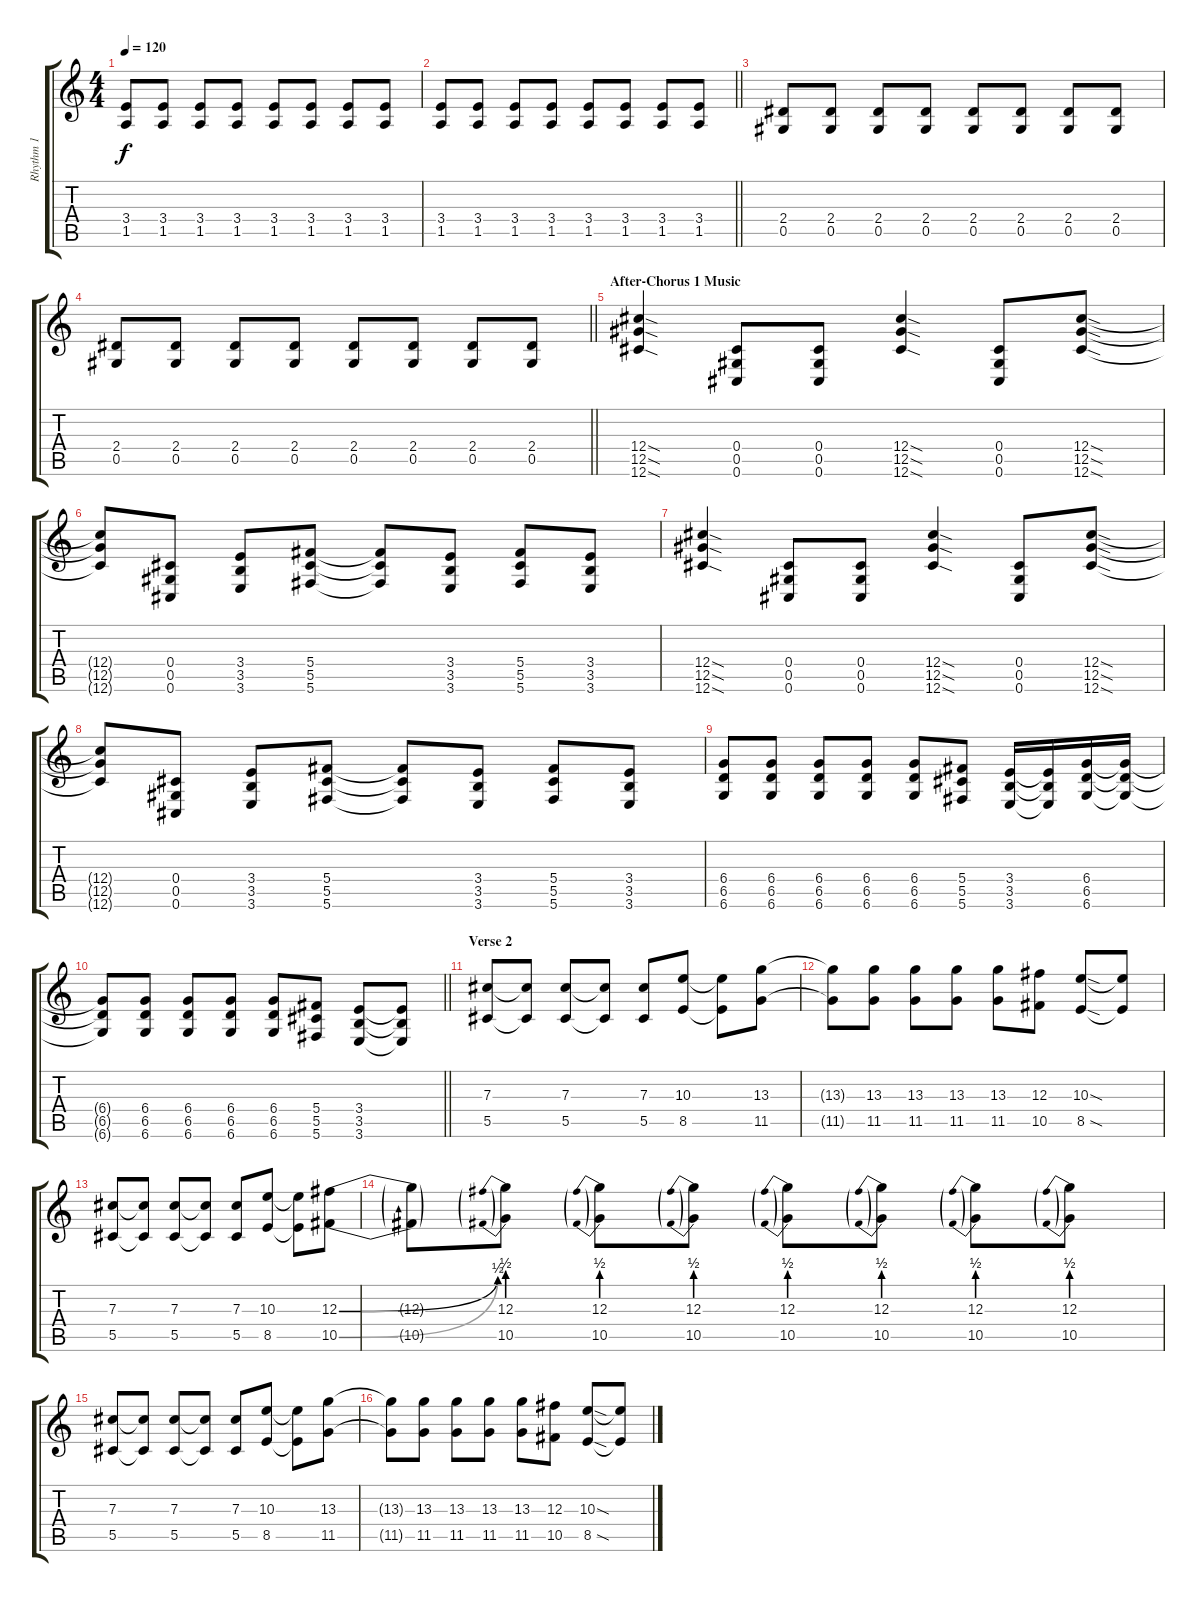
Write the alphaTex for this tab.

\track ("Rhythm 1" "Rhythm 1") {instrument distortionguitar}
\staff {score tabs}
\tuning (Eb4 Bb3 Gb3 Db3 Ab2 Db2) {hide}
\ts (4 4)
\tempo 120
\clef g2
\ks c
(3.4 1.5).8{dy f} (3.4 1.5).8 (3.4 1.5).8 (3.4 1.5).8 (3.4 1.5).8 (3.4 1.5).8 (3.4 1.5).8 (3.4 1.5).8 |
\barLineRight lightlight
(3.4 1.5).8 (3.4 1.5).8 (3.4 1.5).8 (3.4 1.5).8 (3.4 1.5).8 (3.4 1.5).8 (3.4 1.5).8 (3.4 1.5).8 |
(2.4 0.5).8 (2.4 0.5).8 (2.4 0.5).8 (2.4 0.5).8 (2.4 0.5).8 (2.4 0.5).8 (2.4 0.5).8 (2.4 0.5).8 |
\barLineRight lightlight
(2.4 0.5).8 (2.4 0.5).8 (2.4 0.5).8 (2.4 0.5).8 (2.4 0.5).8 (2.4 0.5).8 (2.4 0.5).8 (2.4 0.5).8 |
\section ("" "After-Chorus 1 Music")
(12.4{sod} 12.5{sod} 12.6{sod}).4 (0.4 0.5 0.6).8 (0.4 0.5 0.6).8 (12.4{sod} 12.5{sod} 12.6{sod}).4 (0.4 0.5 0.6).8 (12.4{sod} 12.5{sod} 12.6{sod}).8 |
(12.4{t} 12.5{t} 12.6{t}).8 (0.4 0.5 0.6).8 (3.4 3.5 3.6).8 (5.4 5.5 5.6).8 (5.4{t} 5.5{t} 5.6{t}).8 (3.4 3.5 3.6).8 (5.4 5.5 5.6).8 (3.4 3.5 3.6).8 |
(12.4{sod} 12.5{sod} 12.6{sod}).4 (0.4 0.5 0.6).8 (0.4 0.5 0.6).8 (12.4{sod} 12.5{sod} 12.6{sod}).4 (0.4 0.5 0.6).8 (12.4{sod} 12.5{sod} 12.6{sod}).8 |
(12.4{t} 12.5{t} 12.6{t}).8 (0.4 0.5 0.6).8 (3.4 3.5 3.6).8 (5.4 5.5 5.6).8 (5.4{t} 5.5{t} 5.6{t}).8 (3.4 3.5 3.6).8 (5.4 5.5 5.6).8 (3.4 3.5 3.6).8 |
(6.4 6.5 6.6).8 (6.4 6.5 6.6).8 (6.4 6.5 6.6).8 (6.4 6.5 6.6).8 (6.4 6.5 6.6).8 (5.4 5.5 5.6).8 (3.4 3.5 3.6).16 (3.4{t} 3.5{t} 3.6{t}).16 (6.4 6.5 6.6).16 (6.4{t} 6.5{t} 6.6{t}).16 |
\barLineRight lightlight
(6.4{t} 6.5{t} 6.6{t}).8 (6.4 6.5 6.6).8 (6.4 6.5 6.6).8 (6.4 6.5 6.6).8 (6.4 6.5 6.6).8 (5.4 5.5 5.6).8 (3.4 3.5 3.6).8 (3.4{t} 3.5{t} 3.6{t}).8 |
\section ("" "Verse 2")
(7.3 5.5).8 (7.3{t} 5.5{t}).8 (7.3 5.5).8 (7.3{t} 5.5{t}).8 (7.3 5.5).8 (10.3 8.5).8 (10.3{t} 8.5{t}).8 (13.3 11.5).8 |
(13.3{t} 11.5{t}).8 (13.3 11.5).8 (13.3 11.5).8 (13.3 11.5).8 (13.3 11.5).8 (12.3 10.5).8 (10.3{sod} 8.5{sod}).8 (10.3{t} 8.5{t}).8 |
(7.3 5.5).8 (7.3{t} 5.5{t}).8 (7.3 5.5).8 (7.3{t} 5.5{t}).8 (7.3 5.5).8 (10.3 8.5).8 (10.3{t} 8.5{t}).8 (12.3{be (bend 0 0 60 2)} 10.5{be (bend 0 0 60 1)}).8 |
(12.3{t} 10.5{t}).8 (12.3{be (prebend 0 2 60 2)} 10.5{be (prebend 0 2 60 2)}).8 (12.3{be (prebend 0 2 60 2)} 10.5{be (prebend 0 2 60 2)}).8 (12.3{be (prebend 0 2 60 2)} 10.5{be (prebend 0 2 60 2)}).8 (12.3{be (prebend 0 2 60 2)} 10.5{be (prebend 0 2 60 2)}).8 (12.3{be (prebend 0 2 60 2)} 10.5{be (prebend 0 2 60 2)}).8 (12.3{be (prebend 0 2 60 2)} 10.5{be (prebend 0 2 60 2)}).8 (12.3{be (prebend 0 2 60 2)} 10.5{be (prebend 0 2 60 2)}).8 |
(7.3 5.5).8 (7.3{t} 5.5{t}).8 (7.3 5.5).8 (7.3{t} 5.5{t}).8 (7.3 5.5).8 (10.3 8.5).8 (10.3{t} 8.5{t}).8 (13.3 11.5).8 |
(13.3{t} 11.5{t}).8 (13.3 11.5).8 (13.3 11.5).8 (13.3 11.5).8 (13.3 11.5).8 (12.3 10.5).8 (10.3{sod} 8.5{sod}).8 (10.3{t} 8.5{t}).8
